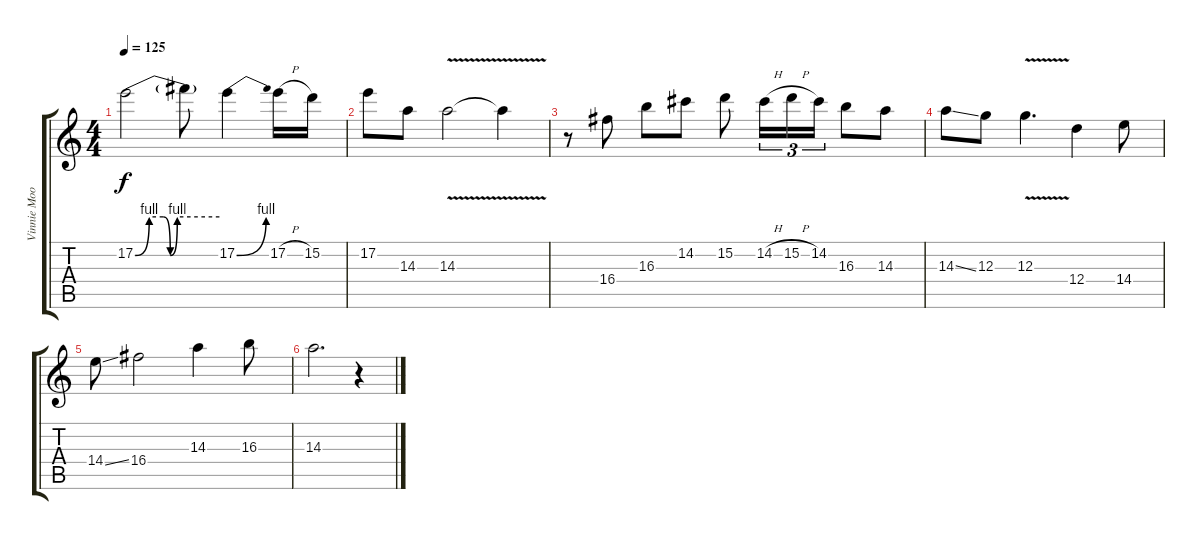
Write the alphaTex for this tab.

\track ("Vinnie Moore" "Vinnie Moo") {instrument distortionguitar}
\staff {score tabs}
\tuning (E4 B3 G3 D3 A2 E2) {hide}
\ts (4 4)
\tempo 125
\clef g2
\ks c
17.2{be (custom 0 0 10 4 20 4 25 0 30 4 60 4)}.2{dy f} 17.2{t}.8 17.2{be (bend 0 0 60 4)}.4 17.2{h}.16 15.2.16 |
17.2.8 14.3.8 14.3{v}.2 14.3{t}.4 |
r.8 16.4.8 16.3.8 14.2.8 15.2.8 14.2{h}.16{tu (3 2)} 15.2{h}.16{tu (3 2)} 14.2.16{tu (3 2)} 16.3.8 14.3.8 |
14.3{ss}.8 12.3.8 12.3{v}.4{d} 12.4.4 14.4.8 |
14.4{ss}.8 16.4.2 14.3.4 16.3.8 |
14.3.2{d} r.4
